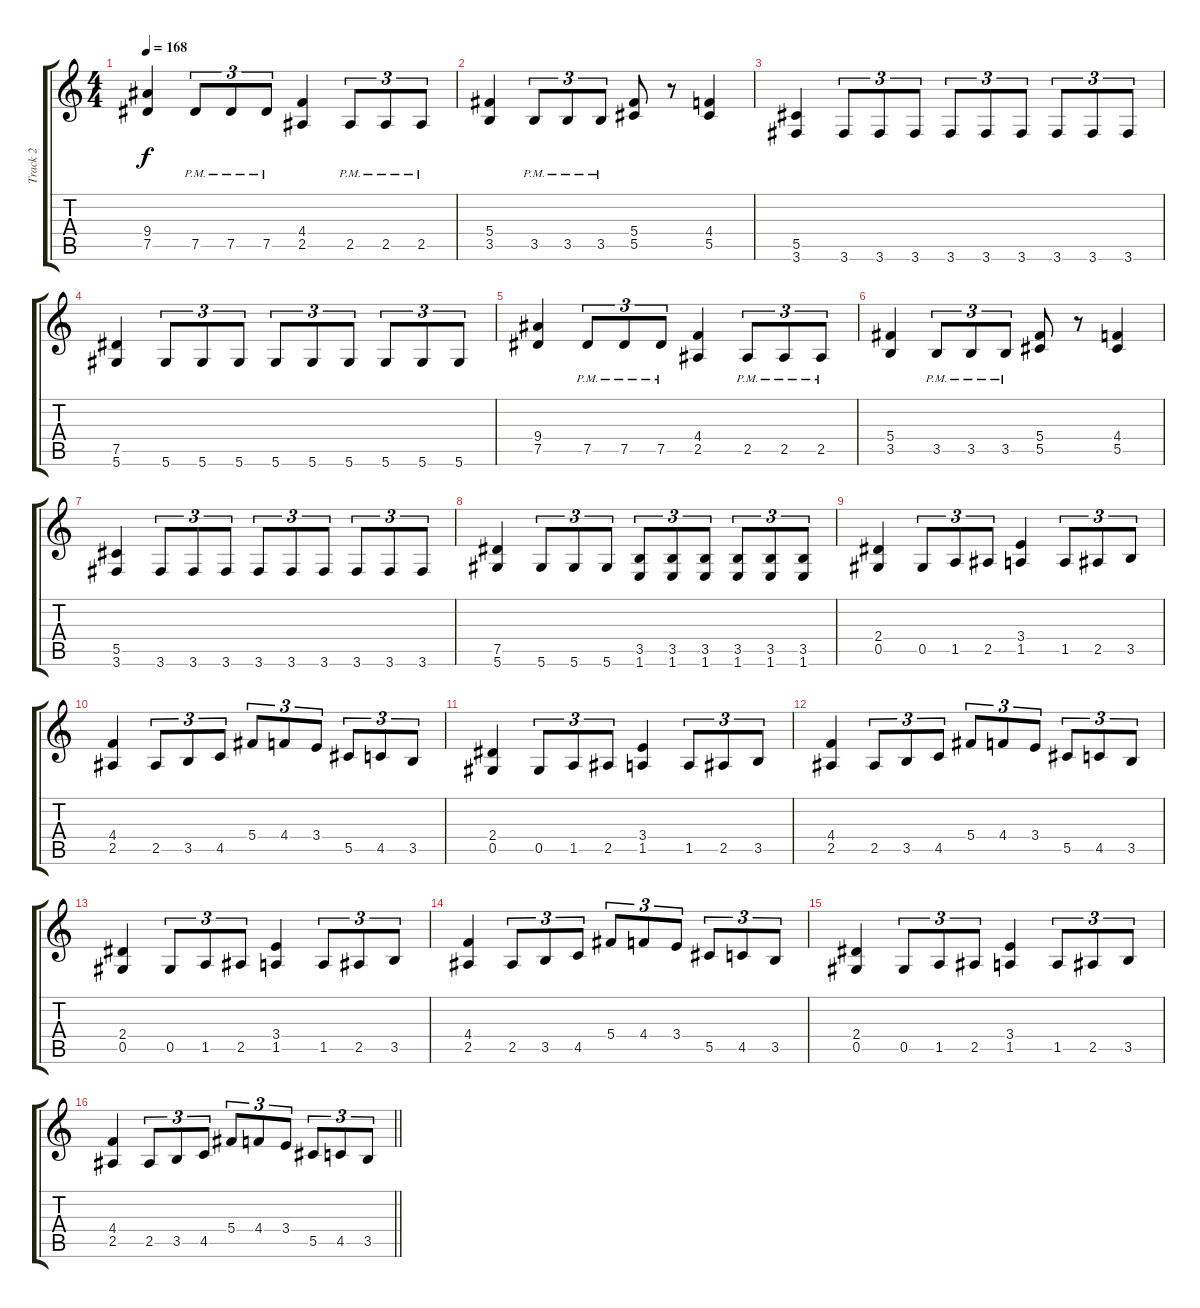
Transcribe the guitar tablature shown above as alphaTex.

\track ("Track 2" "Track 2") {instrument distortionguitar}
\staff {score tabs}
\tuning (Eb4 Bb3 Gb3 Db3 Ab2 Eb2) {hide}
\ts (4 4)
\tempo 168
\clef g2
\ks c
(9.4 7.5).4{dy f} 7.5{pm}.8{tu (3 2)} 7.5{pm}.8{tu (3 2)} 7.5{pm}.8{tu (3 2)} (4.4 2.5).4 2.5{pm}.8{tu (3 2)} 2.5{pm}.8{tu (3 2)} 2.5{pm}.8{tu (3 2)} |
(5.4 3.5).4 3.5{pm}.8{tu (3 2)} 3.5{pm}.8{tu (3 2)} 3.5{pm}.8{tu (3 2)} (5.4 5.5).8 r.8 (4.4 5.5).4 |
(5.5 3.6).4 3.6.8{tu (3 2)} 3.6.8{tu (3 2)} 3.6.8{tu (3 2)} 3.6.8{tu (3 2)} 3.6.8{tu (3 2)} 3.6.8{tu (3 2)} 3.6.8{tu (3 2)} 3.6.8{tu (3 2)} 3.6.8{tu (3 2)} |
(7.5 5.6).4 5.6.8{tu (3 2)} 5.6.8{tu (3 2)} 5.6.8{tu (3 2)} 5.6.8{tu (3 2)} 5.6.8{tu (3 2)} 5.6.8{tu (3 2)} 5.6.8{tu (3 2)} 5.6.8{tu (3 2)} 5.6.8{tu (3 2)} |
(9.4 7.5).4 7.5{pm}.8{tu (3 2)} 7.5{pm}.8{tu (3 2)} 7.5{pm}.8{tu (3 2)} (4.4 2.5).4 2.5{pm}.8{tu (3 2)} 2.5{pm}.8{tu (3 2)} 2.5{pm}.8{tu (3 2)} |
(5.4 3.5).4 3.5{pm}.8{tu (3 2)} 3.5{pm}.8{tu (3 2)} 3.5{pm}.8{tu (3 2)} (5.4 5.5).8 r.8 (4.4 5.5).4 |
(5.5 3.6).4 3.6.8{tu (3 2)} 3.6.8{tu (3 2)} 3.6.8{tu (3 2)} 3.6.8{tu (3 2)} 3.6.8{tu (3 2)} 3.6.8{tu (3 2)} 3.6.8{tu (3 2)} 3.6.8{tu (3 2)} 3.6.8{tu (3 2)} |
(7.5 5.6).4 5.6.8{tu (3 2)} 5.6.8{tu (3 2)} 5.6.8{tu (3 2)} (3.5 1.6).8{tu (3 2)} (3.5 1.6).8{tu (3 2)} (3.5 1.6).8{tu (3 2)} (3.5 1.6).8{tu (3 2)} (3.5 1.6).8{tu (3 2)} (3.5 1.6).8{tu (3 2)} |
(2.4 0.5).4 0.5.8{tu (3 2)} 1.5.8{tu (3 2)} 2.5.8{tu (3 2)} (3.4 1.5).4 1.5.8{tu (3 2)} 2.5.8{tu (3 2)} 3.5.8{tu (3 2)} |
(4.4 2.5).4 2.5.8{tu (3 2)} 3.5.8{tu (3 2)} 4.5.8{tu (3 2)} 5.4.8{tu (3 2)} 4.4.8{tu (3 2)} 3.4.8{tu (3 2)} 5.5.8{tu (3 2)} 4.5.8{tu (3 2)} 3.5.8{tu (3 2)} |
(2.4 0.5).4 0.5.8{tu (3 2)} 1.5.8{tu (3 2)} 2.5.8{tu (3 2)} (3.4 1.5).4 1.5.8{tu (3 2)} 2.5.8{tu (3 2)} 3.5.8{tu (3 2)} |
(4.4 2.5).4 2.5.8{tu (3 2)} 3.5.8{tu (3 2)} 4.5.8{tu (3 2)} 5.4.8{tu (3 2)} 4.4.8{tu (3 2)} 3.4.8{tu (3 2)} 5.5.8{tu (3 2)} 4.5.8{tu (3 2)} 3.5.8{tu (3 2)} |
(2.4 0.5).4 0.5.8{tu (3 2)} 1.5.8{tu (3 2)} 2.5.8{tu (3 2)} (3.4 1.5).4 1.5.8{tu (3 2)} 2.5.8{tu (3 2)} 3.5.8{tu (3 2)} |
(4.4 2.5).4 2.5.8{tu (3 2)} 3.5.8{tu (3 2)} 4.5.8{tu (3 2)} 5.4.8{tu (3 2)} 4.4.8{tu (3 2)} 3.4.8{tu (3 2)} 5.5.8{tu (3 2)} 4.5.8{tu (3 2)} 3.5.8{tu (3 2)} |
(2.4 0.5).4 0.5.8{tu (3 2)} 1.5.8{tu (3 2)} 2.5.8{tu (3 2)} (3.4 1.5).4 1.5.8{tu (3 2)} 2.5.8{tu (3 2)} 3.5.8{tu (3 2)} |
\barLineRight lightlight
(4.4 2.5).4 2.5.8{tu (3 2)} 3.5.8{tu (3 2)} 4.5.8{tu (3 2)} 5.4.8{tu (3 2)} 4.4.8{tu (3 2)} 3.4.8{tu (3 2)} 5.5.8{tu (3 2)} 4.5.8{tu (3 2)} 3.5.8{tu (3 2)}
